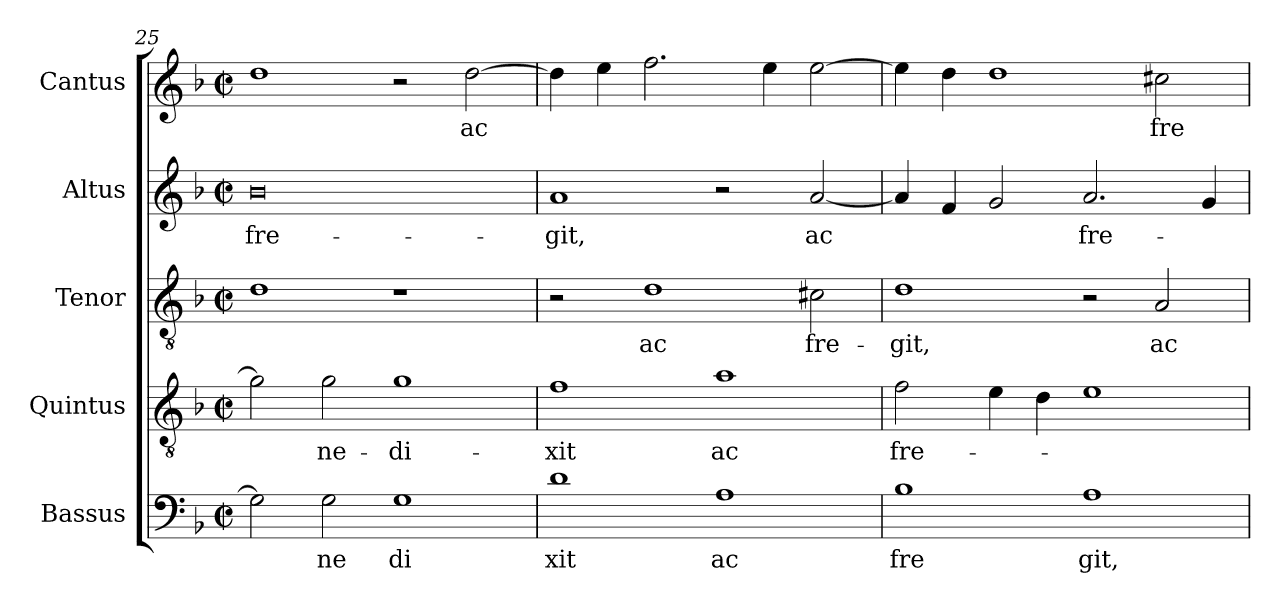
**kern	**text	**kern	**text	**kern	**text	**kern	**text	**kern	**text
*part5	*part5	*part4	*part4	*part3	*part3	*part2	*part2	*part1	*part1
*staff5	*staff5	*staff4	*staff4	*staff3	*staff3	*staff2	*staff2	*staff1	*staff1
*I"Bassus	*	*I"Quintus	*	*I"Tenor	*	*I"Altus	*	*I"Cantus	*
*clefF4	*	*clefGv2	*	*clefGv2	*	*clefG2	*	*clefG2	*
*k[b-]	*	*k[b-]	*	*k[b-]	*	*k[b-]	*	*k[b-]	*
*F:	*	*F:	*	*F:	*	*F:	*	*F:	*
*M2/2	*	*M2/2	*	*M2/2	*	*M2/2	*	*M2/2	*
*met(c|)	*	*met(c|)	*	*met(c|)	*	*met(c|)	*	*met(c|)	*
=25	=25	=25	=25	=25	=25	=25	=25	=25	=25
!	!	!	!	!	!	!	!LO:LY:b:cj	!	!
2G\]	.	2g\]	.	1d	.	0b-	fre-	1dd	.
!	!LO:LY:b:cj	!	!LO:LY:b:cj	!	!	!	!	!	!
2G\	ne	2g\	-ne-	.	.	.	.	.	.
!	!LO:LY:b:cj	!	!LO:LY:b:cj	!	!	!	!	!	!
1G	di	1g	-di-	1r	.	.	.	2r	.
!	!	!	!	!	!	!	!	!	!LO:LY:b:cj
.	.	.	.	.	.	.	.	[>2dd\	ac
=26	=26	=26	=26	=26	=26	=26	=26	=26	=26
!	!LO:LY:b:cj	!	!LO:LY:b:cj	!	!	!	!LO:LY:b:cj	!	!
1d	xit	1f	-xit	2r	.	1a	-git,	4dd\]	.
.	.	.	.	.	.	.	.	4ee\	.
!	!	!	!	!	!LO:LY:b:cj	!	!	!	!
.	.	.	.	1d	ac	.	.	2.ff\	.
!	!LO:LY:b:cj	!	!LO:LY:b:cj	!	!	!	!	!	!
1A	ac	1a	ac	.	.	2r	.	.	.
.	.	.	.	.	.	.	.	4ee\	.
!	!	!	!	!	!LO:LY:b:cj	!	!LO:LY:b:cj	!	!
.	.	.	.	2c#X\	fre-	[<2a/	ac	[>2ee\	.
=27	=27	=27	=27	=27	=27	=27	=27	=27	=27
!	!LO:LY:b:cj	!	!LO:LY:b	!	!LO:LY:b:cj	!	!	!	!
1B-	fre	2f\	fre-	1d	-git,	4a/]	.	4ee\]	.
.	.	.	.	.	.	4f/	.	4dd\	.
.	.	4e\	.	.	.	2g/	.	1dd	.
.	.	4d\	.	.	.	.	.	.	.
!	!LO:LY:b:cj	!	!	!	!	!	!LO:LY:b	!	!
1A	git,	1e	.	2r	.	2.a/	fre-	.	.
!	!	!	!	!	!LO:LY:b:cj	!	!	!	!LO:LY:b:cj
.	.	.	.	2A/	ac	.	.	2cc#\	fre
.	.	.	.	.	.	4g/	.	.	.
=	=	=	=	=	=	=	=	=	=
*-	*-	*-	*-	*-	*-	*-	*-	*-	*-
